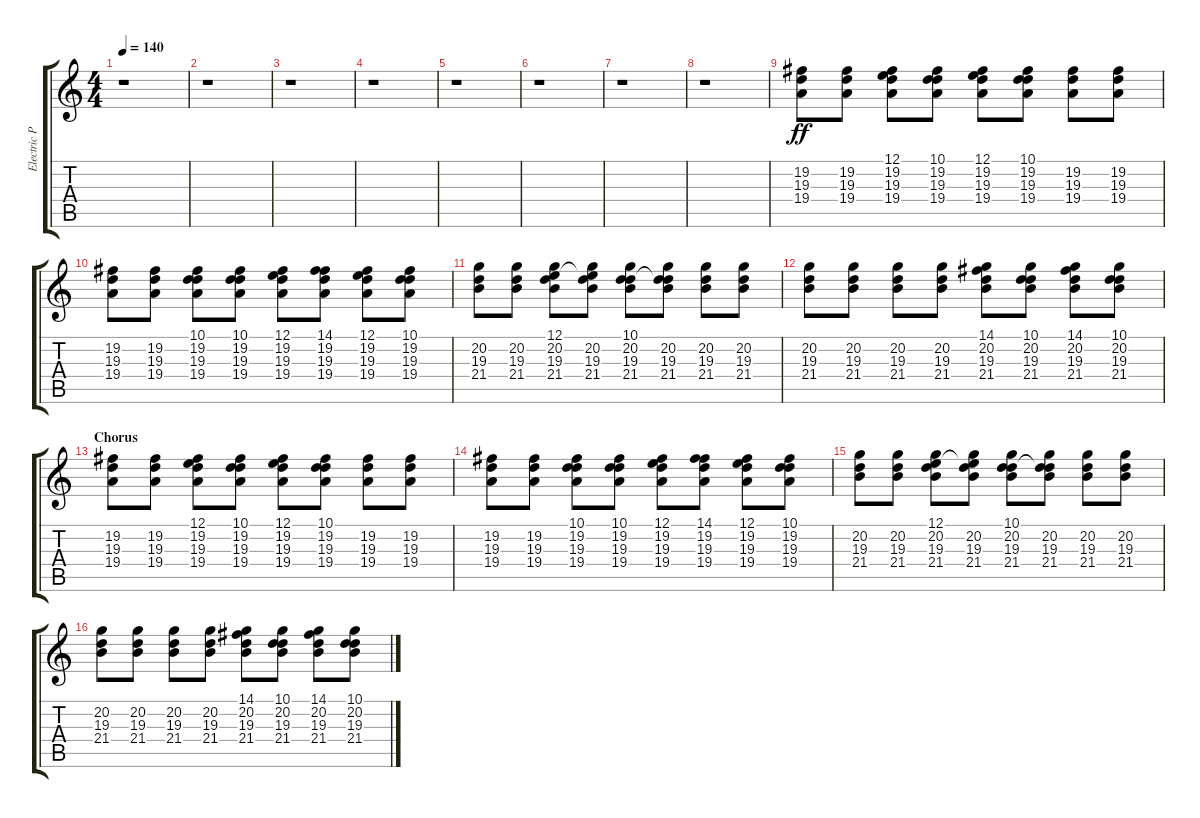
\track ("Electric Piano" "Electric P") {instrument brightacousticpiano}
\staff {score tabs}
\tuning (E4 B3 G3 D3 A2 E2) {hide}
\ts (4 4)
\tempo 140
\clef g2
\ks c
r.1{dy ff} |
r.1 |
r.1 |
r.1 |
r.1 |
r.1 |
r.1 |
r.1 |
(19.2 19.3 19.4).8 (19.2 19.3 19.4).8 (12.1 19.2 19.3 19.4).8 (10.1 19.2 19.3 19.4).8 (12.1 19.2 19.3 19.4).8 (10.1 19.2 19.3 19.4).8 (19.2 19.3 19.4).8 (19.2 19.3 19.4).8 |
(19.2 19.3 19.4).8 (19.2 19.3 19.4).8 (10.1 19.2 19.3 19.4).8 (10.1 19.2 19.3 19.4).8 (12.1 19.2 19.3 19.4).8 (14.1 19.2 19.3 19.4).8 (12.1 19.2 19.3 19.4).8 (10.1 19.2 19.3 19.4).8 |
(20.2 19.3 21.4).8 (20.2 19.3 21.4).8 (12.1 20.2 19.3 21.4).8 (12.1{t} 20.2 19.3 21.4).8 (10.1 20.2 19.3 21.4).8 (10.1{t} 20.2 19.3 21.4).8 (20.2 19.3 21.4).8 (20.2 19.3 21.4).8 |
(20.2 19.3 21.4).8 (20.2 19.3 21.4).8 (20.2 19.3 21.4).8 (20.2 19.3 21.4).8 (14.1 20.2 19.3 21.4).8 (10.1 20.2 19.3 21.4).8 (14.1 20.2 19.3 21.4).8 (10.1 20.2 19.3 21.4).8 |
\section ("" "Chorus")
(19.2 19.3 19.4).8 (19.2 19.3 19.4).8 (12.1 19.2 19.3 19.4).8 (10.1 19.2 19.3 19.4).8 (12.1 19.2 19.3 19.4).8 (10.1 19.2 19.3 19.4).8 (19.2 19.3 19.4).8 (19.2 19.3 19.4).8 |
(19.2 19.3 19.4).8 (19.2 19.3 19.4).8 (10.1 19.2 19.3 19.4).8 (10.1 19.2 19.3 19.4).8 (12.1 19.2 19.3 19.4).8 (14.1 19.2 19.3 19.4).8 (12.1 19.2 19.3 19.4).8 (10.1 19.2 19.3 19.4).8 |
(20.2 19.3 21.4).8 (20.2 19.3 21.4).8 (12.1 20.2 19.3 21.4).8 (12.1{t} 20.2 19.3 21.4).8 (10.1 20.2 19.3 21.4).8 (10.1{t} 20.2 19.3 21.4).8 (20.2 19.3 21.4).8 (20.2 19.3 21.4).8 |
(20.2 19.3 21.4).8 (20.2 19.3 21.4).8 (20.2 19.3 21.4).8 (20.2 19.3 21.4).8 (14.1 20.2 19.3 21.4).8 (10.1 20.2 19.3 21.4).8 (14.1 20.2 19.3 21.4).8 (10.1 20.2 19.3 21.4).8
